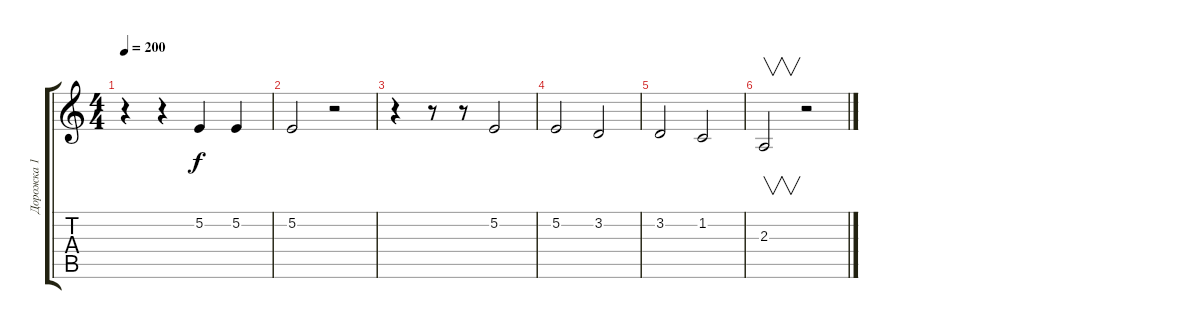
\track ("Дорожка 1" "Дорожка 1") {instrument brightacousticpiano}
\staff {score tabs}
\tuning (E4 B3 G3 D3 A2 E2) {hide}
\ts (4 4)
\tempo 200
\clef g2
\ks c
r.4{dy f} r.4 5.2.4 5.2.4 |
5.2.2 r.2 |
r.4 r.8 r.8 5.2.2 |
5.2.2 3.2.2 |
3.2.2 1.2.2 |
2.3.2{v} r.2
